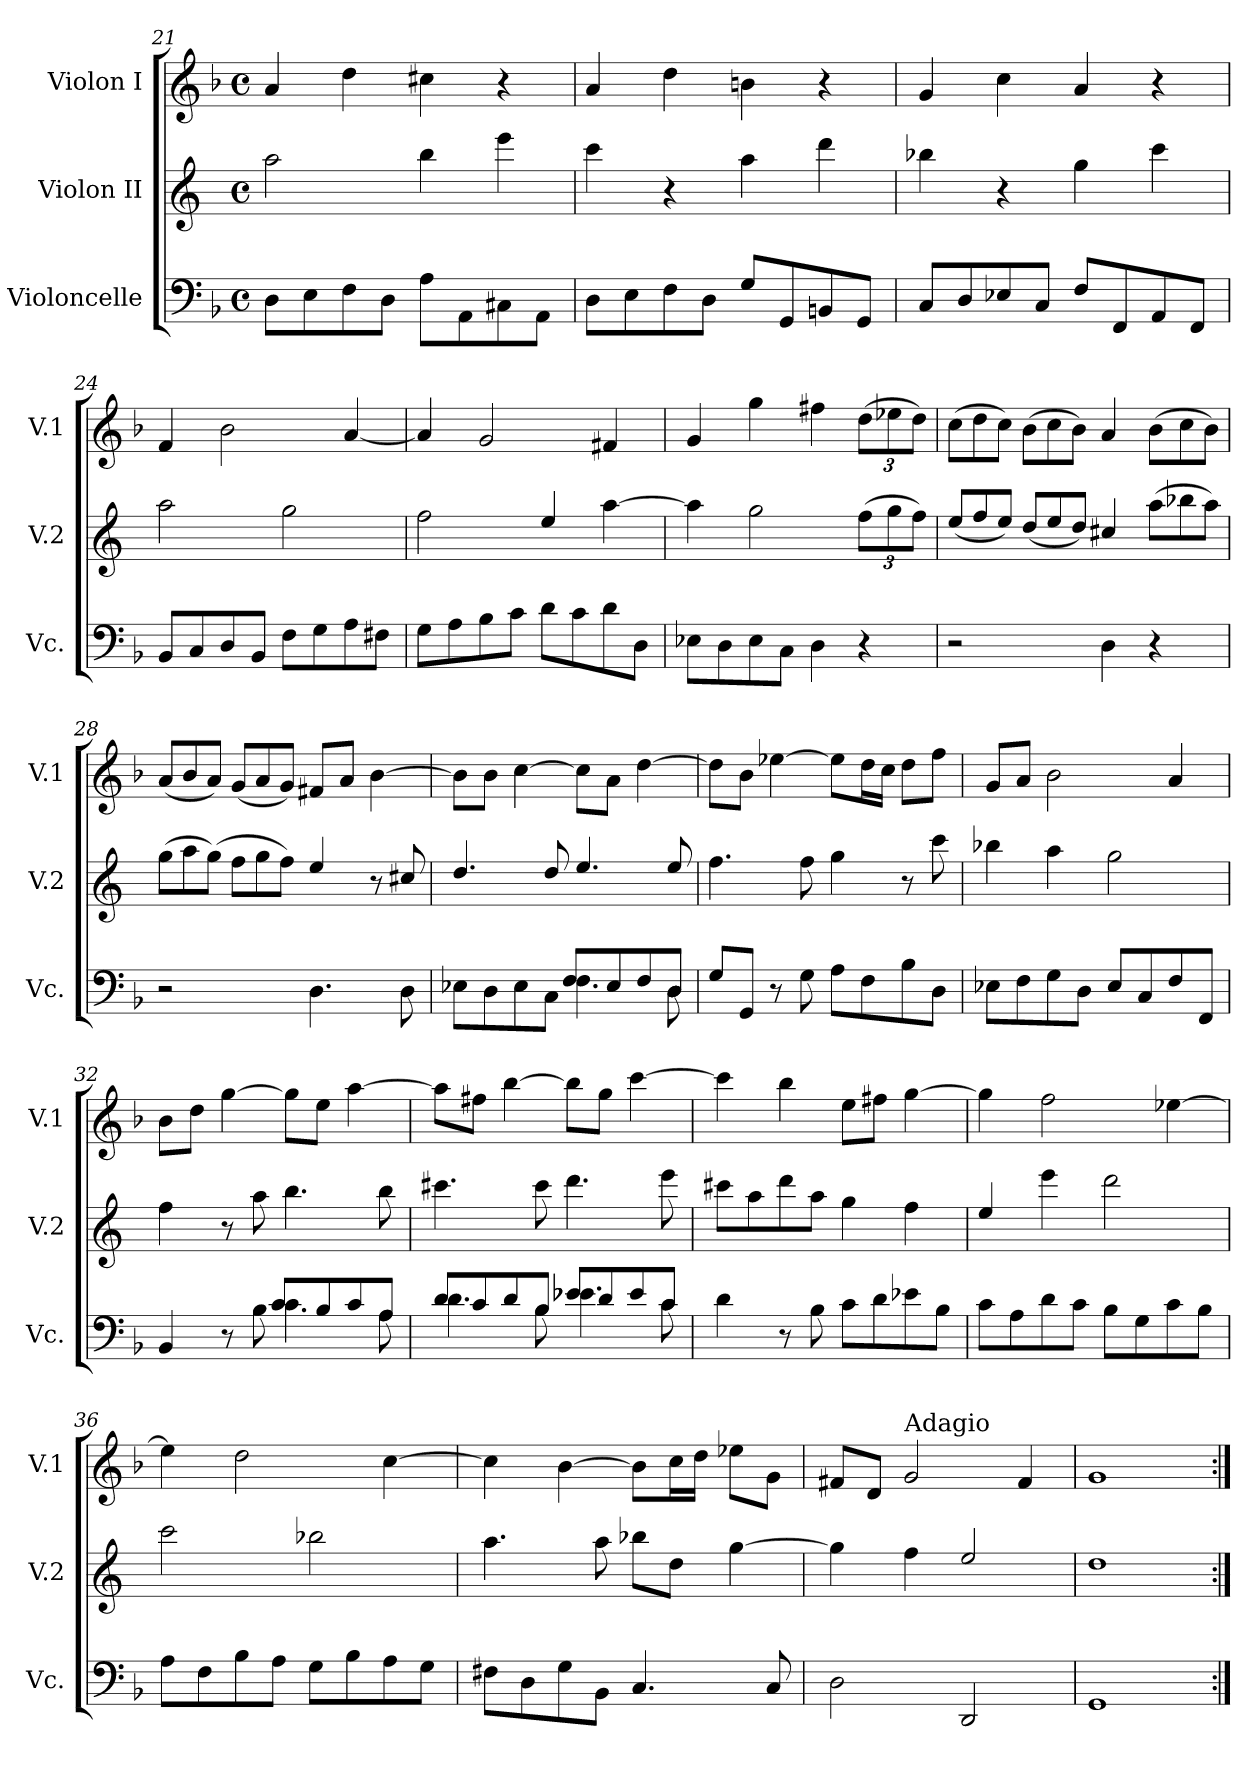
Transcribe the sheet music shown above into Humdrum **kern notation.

**kern	**kern	**kern
*part3	*part2	*part1
*staff3	*staff2	*staff1
*I"Violoncelle	*I"Violon II	*I"Violon I
*I'Vc.	*I'V.2	*I'V.1
*clefF4	*clefG2	*clefG2
*	*ITrd4c7	*
*k[b-]	*k[b-]	*k[b-]
*F:	*F:	*F:
*M4/4	*M4/4	*M4/4
*met(c)	*met(c)	*met(c)
=21	=21	=21
8D\L	2dd\	4a/
8E\	.	.
8F\	.	4dd\
8D\J	.	.
8A\L	4ee\	4cc#X\
8AA\	.	.
8C#X\	4aa\	4r
8AA\J	.	.
=22	=22	=22
8D\L	4ff\	4a/
8E\	.	.
8F\	4r	4dd\
8D\J	.	.
8G/L	4dd\	4bn\
8GG/	.	.
8BBn/	4gg\	4r
8GG/J	.	.
=23	=23	=23
8C/L	4ee-X\	4g/
8D/	.	.
8E-X/	4r	4cc\
8C/J	.	.
8F/L	4cc\	4a/
8FF/	.	.
8AA/	4ff\	4r
8FF/J	.	.
=24	=24	=24
8BB-/L	2dd\	4f/
8C/	.	.
8D/	.	2b-\
8BB-/J	.	.
8F\L	2cc\	.
8G\	.	.
8A\	.	[4a/
8F#X\J	.	.
=25	=25	=25
8G\L	2b-\	4a/]
8A\	.	.
8B-\	.	2g/
8c\J	.	.
8d\L	4a/	.
8c\	.	.
8d\	[4dd\	4f#X/
8D\J	.	.
=26	=26	=26
8E-X\L	4dd\]	4g/
8D\	.	.
8E-\	2cc\	4gg\
8C\J	.	.
4D\	.	4ff#X\
*	*Xbrackettup	*Xbrackettup
4r	(12b-\L	(12dd\L
.	12cc\	12ee-X\
.	12b-\J)	12dd\J)
=27	=27	=27
*	*Xtuplet	*Xtuplet
2r	(12a/L	(12cc\L
.	12b-/	12dd\
.	12a/J)	12cc\J)
.	(12g/L	(12b-\L
.	12a/	12cc\
.	12g/J)	12b-\J)
4D\	4f#X/	4a/
4r	(12dd\L	(12b-\L
.	12ee-X\	12cc\
.	12dd\J)	12b-\J)
!!LO:LB:g=z
=28	=28	=28
2r	(12cc\L	(12a/L
.	12dd\	12b-/
.	(12cc\J)	12a/J)
.	12b-\L	(12g/L
.	12cc\	12a/
.	12b-\J)	12g/J)
4.D\	4a/	8f#X/L
.	.	8a/J
.	8r	[4b-\
8D\	8f#X/	.
=29	=29	=29
*^	*	*
8E-X\L	2ryy	4.g/	8b-\L]
8D\	.	.	8b-\J
8E-\	.	.	[4cc\
8C\J	.	8g/	.
4.F\	8F/L	4.a/	8cc\L]
.	8E-/	.	8a\J
.	8F/	.	[4dd\
8D\	8D/J	8a/	.
*v	*v	*	*
!!LO:PB:g=z
=30	=30	=30
8G/L	4.b-\	8dd\L]
8GG/J	.	8b-\J
8r	.	[4ee-X\
8G\	8b-\	.
8A\L	4cc\	8ee-\L]
8F\	.	16dd\L
.	.	16cc\JJ
8B-\	8r	8dd\L
8D\J	8ff\	8ff\J
=31	=31	=31
8E-X\L	4ee-X\	8g/L
8F\	.	8a/J
8G\	4dd\	2b-\
8D\J	.	.
8E-/L	2cc\	.
8C/	.	.
8F/	.	4a/
8FF/J	.	.
=32	=32	=32
*^	*	*
4BB-/	2ryy	4b-\	8b-\L
.	.	.	8dd\J
8r	.	8r	[4gg\
8B-\	.	8dd\	.
4.c\	8c/L	4.ee\	8gg\L]
.	8B-/	.	8ee\J
.	8c/	.	[4aa\
8A\	8A/J	8ee\	.
=33	=33	=33	=33
8d/L	4.d\	4.ff#X\	8aa\L]
8c/	.	.	8ff#X\J
8d/	.	.	[4bb-\
8B-/J	8B-\	8ff#\	.
8e-/L	4.e-\	4.gg\	8bb-\L]
8d/	.	.	8gg\J
8e-/	.	.	[4ccc\
8c/J	8c\	8aa\	.
*v	*v	*	*
=34	=34	=34
4d\	8ff#X\L	4ccc\]
.	8dd\	.
8r	8gg\	4bb-\
8B-\	8dd\J	.
8c\L	4cc\	8ee\L
8d\	.	8ff#X\J
8e-X\	4b-\	[4gg\
8B-\J	.	.
=35	=35	=35
8c\L	4a/	4gg\]
8A\	.	.
8d\	4aa\	2ff\
8c\J	.	.
8B-\L	2gg\	.
8G\	.	.
8c\	.	[4ee-X\
8B-\J	.	.
=36	=36	=36
8A\L	2ff\	4ee-\]
8F\	.	.
8B-\	.	2dd\
8A\J	.	.
8G\L	2ee-X\	.
8B-\	.	.
8A\	.	[4cc\
8G\J	.	.
=37	=37	=37
8F#X\L	4.dd\	4cc\]
8D\	.	.
8G\	.	[4b-\
8BB-\J	8dd\	.
4.C/	8ee-X\L	8b-\L]
.	8g\J	16cc\L
.	.	16dd\JJ
.	[4cc\	8ee-X\L
8C/	.	8g\J
=38	=38	=38
2D\	4cc\]	8f#X/L
.	.	8d/J
!	!	!LO:TX:a:t=Adagio
.	4b-\	2g/
2DD/	2a/	.
.	.	4f#/
!!LO:LB:g=z
=39	=39	=39
1GG	1g	1g
=:|!	=:|!	=:|!
*-	*-	*-
